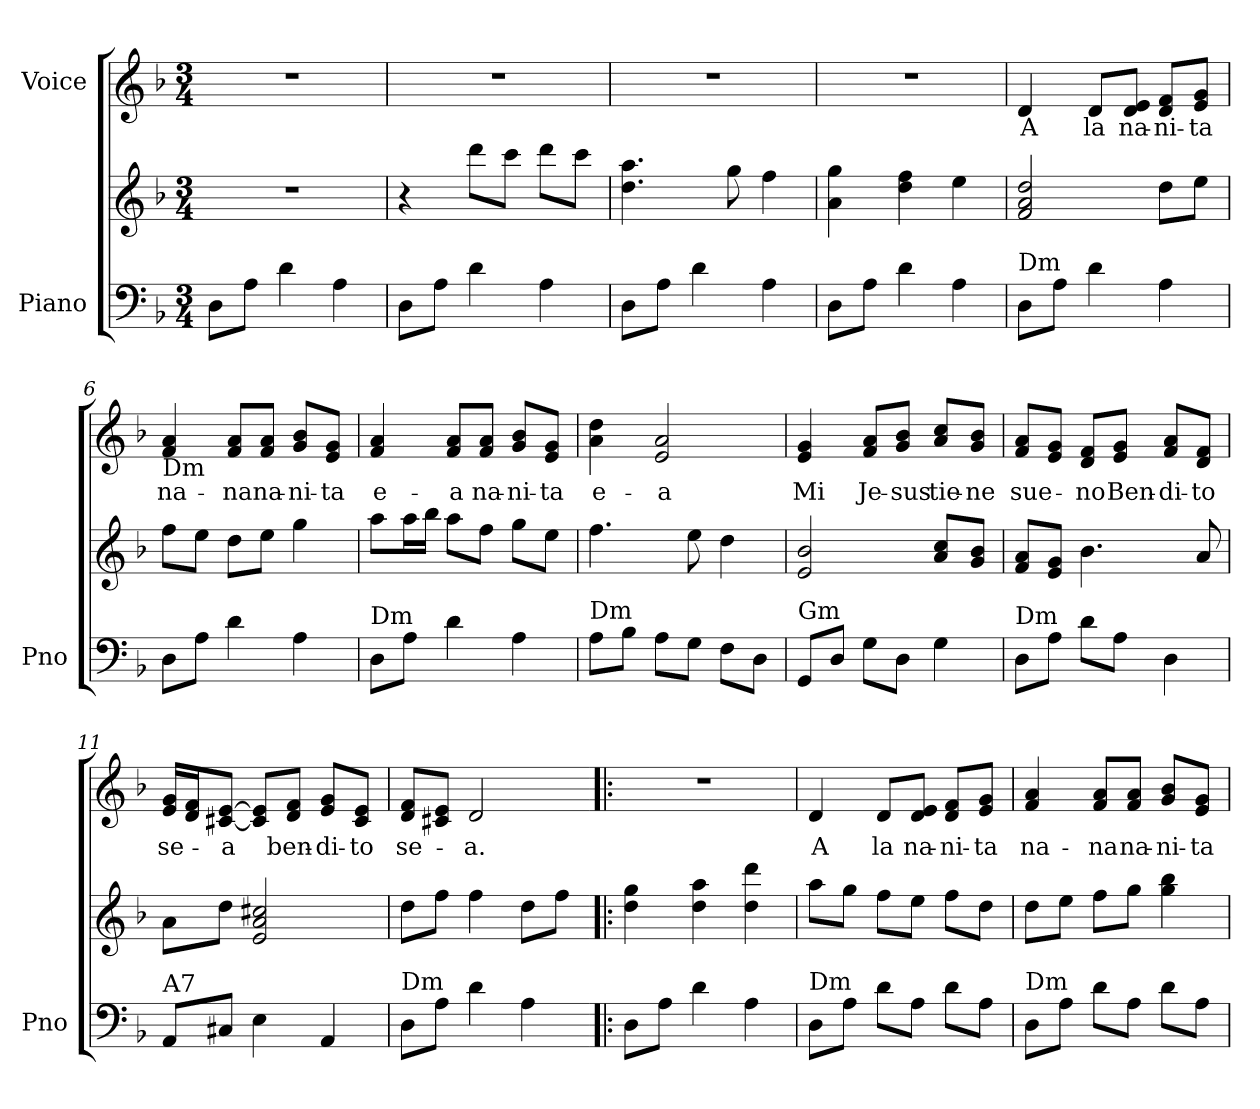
**kern	**kern	**kern	**text
*part2	*part2	*part1	*part1
*staff3	*staff2	*staff1	*staff1
*I"Piano	*	*I"Voice	*
*I'Pno	*	*	*
*clefF4	*clefG2	*clefG2	*
*k[b-]	*k[b-]	*k[b-]	*
*M3/4	*M3/4	*M3/4	*
*MM90	*MM90	*MM90	*
=1	=1	=1	=1
8D\L	2.r	2.r	.
8A\J	.	.	.
4d\	.	.	.
4A\	.	.	.
=2	=2	=2	=2
8D\L	4r	2.r	.
8A\J	.	.	.
4d\	8ddd\L	.	.
.	8ccc\J	.	.
4A\	8ddd\L	.	.
.	8ccc\J	.	.
=3	=3	=3	=3
8D\L	4.dd\ 4.aa\	2.r	.
8A\J	.	.	.
4d\	.	.	.
.	8gg\	.	.
4A\	4ff\	.	.
=4	=4	=4	=4
8D\L	4a\ 4gg\	2.r	.
8A\J	.	.	.
4d\	4dd\ 4ff\	.	.
4A\	4ee\	.	.
=5	=5	=5	=5
!LO:TX:a:t=Dm	!	!	!
8D\L	2f/ 2a/ 2dd/	4d/	A
8A\J	.	.	.
4d\	.	8d/L	la
.	.	8d/ 8e/J	na-
4A\	8dd\L	8d/ 8f/L	-ni-
.	8ee\J	8e/ 8g/J	-ta
=6	=6	=6	=6
!	!	!LO:TX:b:t=Dm	!
8D\L	8ff\L	4f/ 4a/	na-
8A\J	8ee\J	.	.
4d\	8dd\L	8f/ 8a/L	-na
.	8ee\J	8f/ 8a/J	na-
4A\	4gg\	8g/ 8b-/L	-ni-
.	.	8e/ 8g/J	-ta
!!LO:LB:g=z
=7	=7	=7	=7
!LO:TX:a:t=Dm	!	!	!
8D\L	8aa\L	4f/ 4a/	e-
8A\J	16aa\L	.	.
.	16bb-\JJ	.	.
4d\	8aa\L	8f/ 8a/L	-a
.	8ff\J	8f/ 8a/J	na-
4A\	8gg\L	8g/ 8b-/L	-ni-
.	8ee\J	8e/ 8g/J	-ta
=8	=8	=8	=8
!LO:TX:a:t=Dm	!	!	!
8A\L	4.ff\	4a\ 4dd\	e-
8B-\J	.	.	.
8A\L	.	2e/ 2a/	-a
8G\J	8ee\	.	.
8F\L	4dd\	.	.
8D\J	.	.	.
=9	=9	=9	=9
!LO:TX:a:t=Gm	!	!	!
8GG/L	2e/ 2b-/	4e/ 4g/	Mi
8D/J	.	.	.
8G\L	.	8f/ 8a/L	Je-
8D\J	.	8g/ 8b-/J	-sus
4G\	8a/ 8cc/L	8a/ 8cc/L	tie-
.	8g/ 8b-/J	8g/ 8b-/J	-ne
=10	=10	=10	=10
!LO:TX:a:t=Dm	!	!	!
8D\L	8f/ 8a/L	8f/ 8a/L	sue-
8A\J	8e/ 8g/J	8e/ 8g/J	.
8d\L	4.b-\	8d/ 8f/L	-no
8A\J	.	8e/ 8g/J	Ben-
4D\	.	8f/ 8a/L	-di-
.	8a/	8d/ 8f/J	-to
=11	=11	=11	=11
!LO:TX:a:t=A7	!	!	!
8AA/L	8a\L	16e/ 16g/LL	se-
.	.	16d/ 16f/J	.
8C#X/J	8dd\J	[8c#X/ [8e/J	-a
4E\	2e/ 2a/ 2cc#X/	8c#/] 8e/]L	.
.	.	8d/ 8f/J	ben-
4AA/	.	8e/ 8g/L	-di-
.	.	8c#/ 8e/J	-to
!!LO:LB:g=z
=12	=12	=12	=12
!LO:TX:a:t=Dm	!	!	!
8D\L	8dd\L	8d/ 8f/L	se-
8A\J	8ff\J	8c#X/ 8e/J	.
4d\	4ff\	2d/	-a.
4A\	8dd\L	.	.
.	8ff\J	.	.
=13!|:	=13!|:	=13!|:	=13!|:
8D\L	4dd\ 4gg\	2.r	.
8A\J	.	.	.
4d\	4dd\ 4aa\	.	.
4A\	4dd\ 4ddd\	.	.
=14	=14	=14	=14
!LO:TX:a:t=Dm	!	!	!
8D\L	8aa\L	4d/	A
8A\J	8gg\J	.	.
8d\L	8ff\L	8d/L	la
8A\J	8ee\J	8d/ 8e/J	na-
8d\L	8ff\L	8d/ 8f/L	-ni-
8A\J	8dd\J	8e/ 8g/J	-ta
=15	=15	=15	=15
!LO:TX:a:t=Dm	!	!	!
8D\L	8dd\L	4f/ 4a/	na-
8A\J	8ee\J	.	.
8d\L	8ff\L	8f/ 8a/L	-na
8A\J	8gg\J	8f/ 8a/J	na-
8d\L	4gg\ 4bb-\	8g/ 8b-/L	-ni-
8A\J	.	8e/ 8g/J	-ta
=	=	=	=
*-	*-	*-	*-
